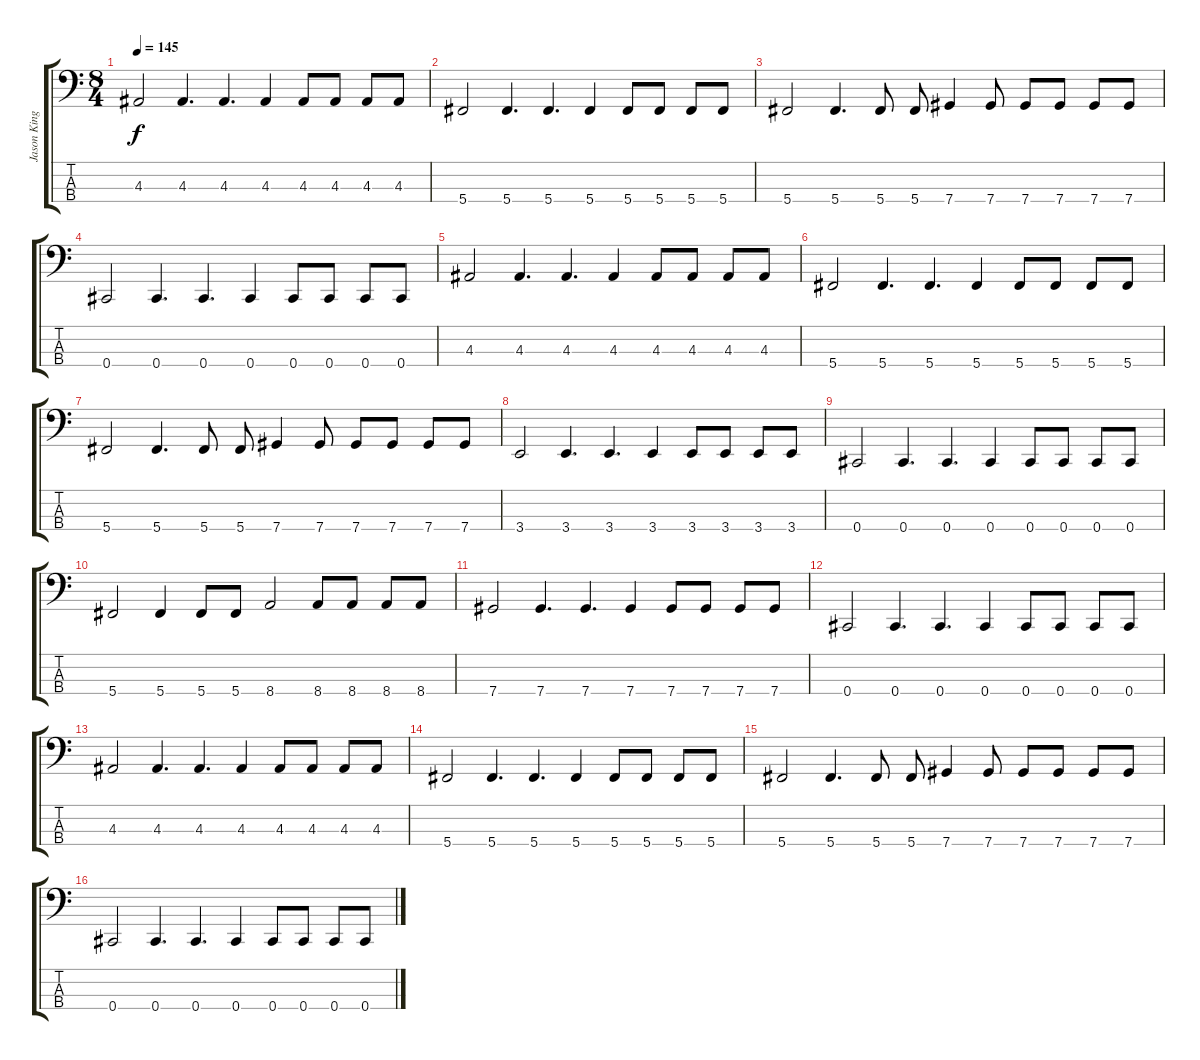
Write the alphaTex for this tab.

\track ("Jason King" "Jason King") {instrument electricbassfinger}
\staff {score tabs}
\tuning (E2 B1 Gb1 Db1) {hide}
\ts (8 4)
\tempo 145
\clef f4
\ks c
4.3.2{dy f} 4.3.4{d} 4.3.4{d} 4.3.4 4.3.8 4.3.8 4.3.8 4.3.8 |
5.4.2 5.4.4{d} 5.4.4{d} 5.4.4 5.4.8 5.4.8 5.4.8 5.4.8 |
5.4.2 5.4.4{d} 5.4.8 5.4.8 7.4.4 7.4.8 7.4.8 7.4.8 7.4.8 7.4.8 |
0.4.2 0.4.4{d} 0.4.4{d} 0.4.4 0.4.8 0.4.8 0.4.8 0.4.8 |
4.3.2 4.3.4{d} 4.3.4{d} 4.3.4 4.3.8 4.3.8 4.3.8 4.3.8 |
5.4.2 5.4.4{d} 5.4.4{d} 5.4.4 5.4.8 5.4.8 5.4.8 5.4.8 |
5.4.2 5.4.4{d} 5.4.8 5.4.8 7.4.4 7.4.8 7.4.8 7.4.8 7.4.8 7.4.8 |
3.4.2 3.4.4{d} 3.4.4{d} 3.4.4 3.4.8 3.4.8 3.4.8 3.4.8 |
0.4.2 0.4.4{d} 0.4.4{d} 0.4.4 0.4.8 0.4.8 0.4.8 0.4.8 |
5.4.2 5.4.4 5.4.8 5.4.8 8.4.2 8.4.8 8.4.8 8.4.8 8.4.8 |
7.4.2 7.4.4{d} 7.4.4{d} 7.4.4 7.4.8 7.4.8 7.4.8 7.4.8 |
0.4.2 0.4.4{d} 0.4.4{d} 0.4.4 0.4.8 0.4.8 0.4.8 0.4.8 |
4.3.2 4.3.4{d} 4.3.4{d} 4.3.4 4.3.8 4.3.8 4.3.8 4.3.8 |
5.4.2 5.4.4{d} 5.4.4{d} 5.4.4 5.4.8 5.4.8 5.4.8 5.4.8 |
5.4.2 5.4.4{d} 5.4.8 5.4.8 7.4.4 7.4.8 7.4.8 7.4.8 7.4.8 7.4.8 |
0.4.2 0.4.4{d} 0.4.4{d} 0.4.4 0.4.8 0.4.8 0.4.8 0.4.8
